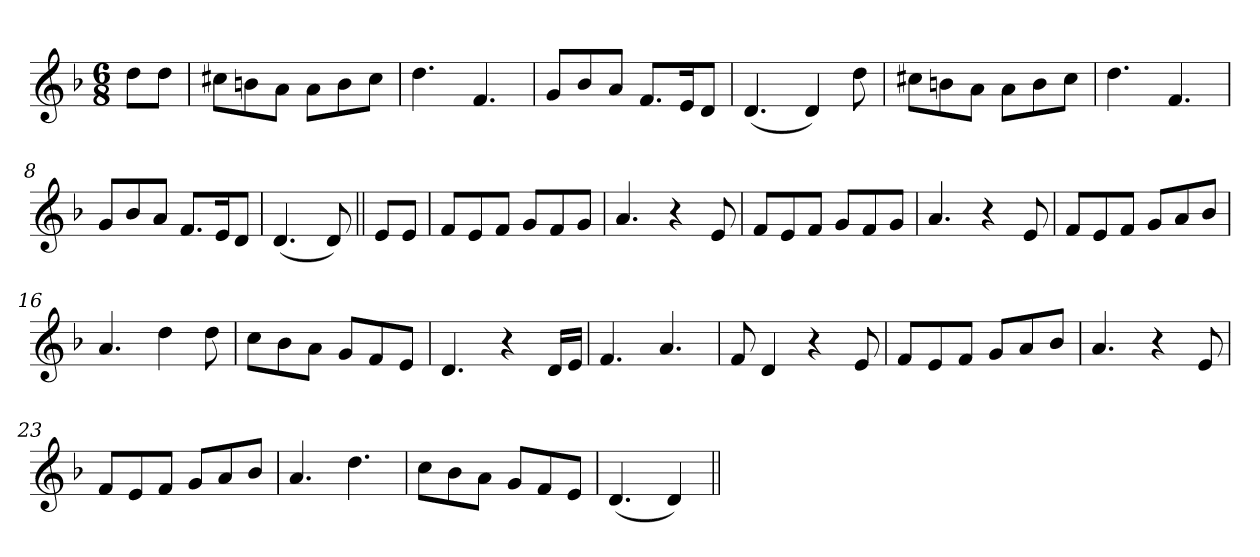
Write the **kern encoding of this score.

**kern
*part1
*staff1
*clefG2
*k[b-]
*d:
*M6/8
=1
8dd\L
8dd\J
=2
8cc#X\L
8bn\
8a\J
8a\L
8b\
8cc#\J
=3
4.dd\
4.f/
=4
8g/L
8b-/
8a/J
8.f/L
16e/K
8d/J
=5
(<4.d/
4d/)
8dd\
=6
8cc#X\L
8bn\
8a\J
8a\L
8b\
8cc#\J
=7
4.dd\
4.f/
=8
8g/L
8b-/
8a/J
8.f/L
16e/K
8d/J
=9
(<4.d/
8d/)
!!LO:LB:g=z
=10||
8e/L
8e/J
=11
8f/L
8e/
8f/J
8g/L
8f/
8g/J
=12
4.a/
4r
8e/
=13
8f/L
8e/
8f/J
8g/L
8f/
8g/J
=14
4.a/
4r
8e/
=15
8f/L
8e/
8f/J
8g/L
8a/
8b-/J
=16
4.a/
4dd\
8dd\
=17
8cc\L
8b-\
8a\J
8g/L
8f/
8e/J
=18
4.d/
4r
16d/LL
16e/JJ
=19
4.f/
4.a/
!!LO:LB:g=z
=20
8f/
4d/
4r
8e/
=21
8f/L
8e/
8f/J
8g/L
8a/
8b-/J
=22
4.a/
4r
8e/
=23
8f/L
8e/
8f/J
8g/L
8a/
8b-/J
=24
4.a/
4.dd\
=25
8cc\L
8b-\
8a\J
8g/L
8f/
8e/J
=26
(<4.d/
4d/)
=||
*-
